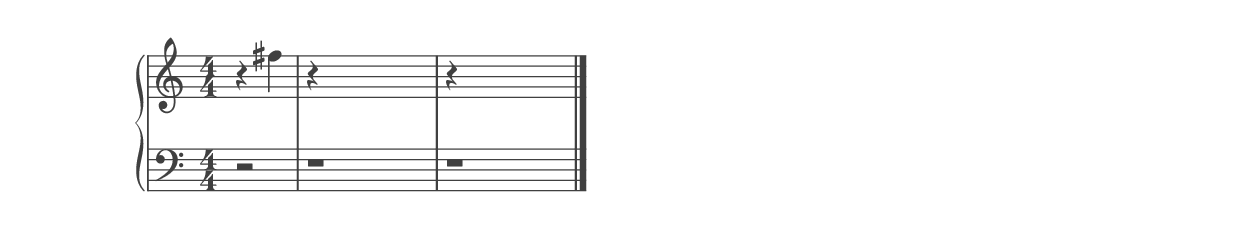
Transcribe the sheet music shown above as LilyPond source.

%% ----------------------------------------------------------------------------
%% Generated on: 2019 January 05
%% Note Name: F5#
%% Octave: 5
%% Clef: treble
%% Filename: 117-58-5-treble-F5#
%% ----------------------------------------------------------------------------

\version "2.19.82"

\include "../piano_note_colors.ly"

\header {
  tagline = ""
}

upper = {
  \clef treble
  \numericTimeSignature
  % treble note
  r4 fis''4
  % treble octave (hidden)
  r4 \hideNotes fis'4 fis''4 fis'''4
  % treble octave (hidden) repeat
  \unHideNotes
  r4 \hideNotes fis'4 fis''4 fis'''4
  \bar "|."
}

lower = {
  \clef bass
  \numericTimeSignature
  % bass note in color
  r2
  % bass octave (hidden)
  r1
  % bass octave (hidden) repeat
  \unHideNotes
  r1
}

\score {
  \new PianoStaff <<
    \context Score
    \applyContext #(override-color-for-all-grobs default-black)
    \time 4/4
    \partial 2
    \new Staff = upper { \upper }
    \new Staff = lower { \lower }
  >>
  \layout { }
  \midi { }
}